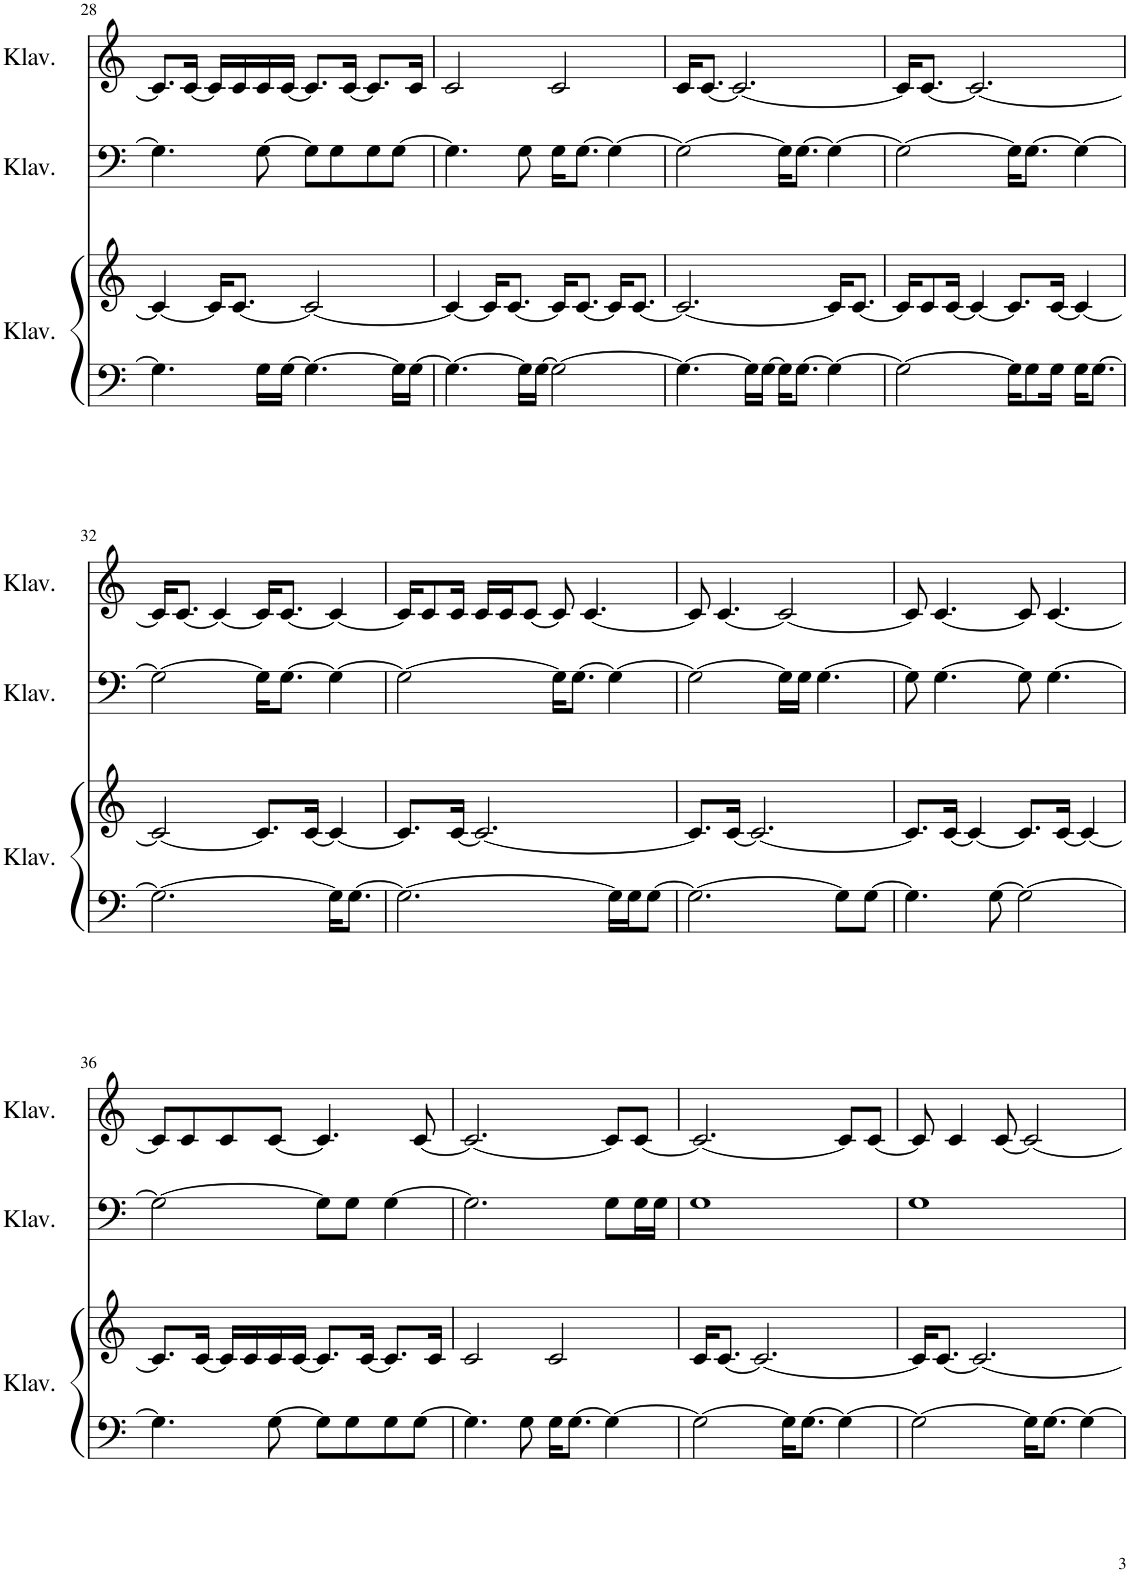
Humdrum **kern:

**kern	**kern	**kern	**kern
*part3	*part3	*part2	*part1
*staff4	*staff3	*staff2	*staff1
*I"Klavier	*	*I"Klavier	*I"Klavier
*I'Klav.	*	*I'Klav.	*I'Klav.
!!LO:PB:g=z
*clefF4	*clefG2	*clefF4	*clefG2
*k[]	*k[]	*k[]	*k[]
*M4/4	*M4/4	*M4/4	*M4/4
=28	=28	=28	=28
4.G\]	4c/_	4.G\]	8.c/L]
.	.	.	[16c/Jk
.	16c/KL]	.	16c/LL]
.	[8.c/J	.	16c/
16G\LL	.	[8G\	16c/
[16G\JJ	.	.	[16c/JJ
4.G\_	2c/_	8G\L]	8.c/L]
.	.	8G\	.
.	.	.	[16c/Jk
.	.	8G\	8.c/L]
16G\LL]	.	[8G\J	.
[16G\JJ	.	.	16c/Jk
=29	=29	=29	=29
4.G\_	4c/_	4.G\]	2c/
.	16c/KL]	.	.
.	[8.c/J	.	.
16G\LL]	.	8G\	.
[16G\JJ	.	.	.
2G\_	16c/KL]	16G\KL	2c/
.	[8.c/J	[8.G\J	.
.	16c/KL]	4G\_	.
.	[8.c/J	.	.
=30	=30	=30	=30
4.G\_	2.c/_	2G\_	16c/KL
.	.	.	[8.c/J
.	.	.	2.c/_
16G\LL]	.	.	.
[16G\JJ	.	.	.
16G\KL]	.	16G\KL]	.
[8.G\J	.	[8.G\J	.
4G\_	16c/KL]	4G\_	.
.	[8.c/J	.	.
=31	=31	=31	=31
2G\_	16c/KL]	2G\_	16c/KL]
.	8c/	.	[8.c/J
.	[16c/Jk	.	.
.	4c/_	.	2.c/_
16G\KL]	8.c/L]	16G\KL]	.
8G\	.	[8.G\J	.
16G\Jk	[16c/Jk	.	.
16G\KL	4c/_	4G\_	.
[8.G\J	.	.	.
!!LO:LB:g=z
=32	=32	=32	=32
2.G\_	2c/_	2G\_	16c/KL]
.	.	.	[8.c/J
.	.	.	4c/_
.	8.c/L]	16G\KL]	16c/KL]
.	.	[8.G\J	[8.c/J
.	[16c/Jk	.	.
16G\KL]	4c/_	4G\_	4c/_
[8.G\J	.	.	.
=33	=33	=33	=33
2.G\_	8.c/L]	2G\_	16c/KL]
.	.	.	8c/
.	[16c/Jk	.	16c/Jk
.	2.c/_	.	16c/LL
.	.	.	16c/J
.	.	.	[8c/J
.	.	16G\KL]	8c/]
.	.	[8.G\J	.
.	.	.	[4.c/
16G\LL]	.	4G\_	.
16G\J	.	.	.
[8G\J	.	.	.
=34	=34	=34	=34
2.G\_	8.c/L]	2G\_	8c/]
.	.	.	[4.c/
.	[16c/Jk	.	.
.	2.c/_	.	.
.	.	16G\LL]	2c/_
.	.	16G\JJ	.
.	.	[4.G\	.
8G\L]	.	.	.
[8G\J	.	.	.
=35	=35	=35	=35
4.G\]	8.c/L]	8G\]	8c/]
.	.	[4.G\	[4.c/
.	[16c/Jk	.	.
.	4c/_	.	.
[8G\	.	.	.
2G\_	8.c/L]	8G\]	8c/]
.	.	[4.G\	[4.c/
.	[16c/Jk	.	.
.	4c/_	.	.
!!LO:LB:g=z
=36	=36	=36	=36
4.G\]	8.c/L]	2G\_	8c/L]
.	.	.	8c/
.	[16c/Jk	.	.
.	16c/LL]	.	8c/
.	16c/	.	.
[8G\	16c/	.	[8c/J
.	[16c/JJ	.	.
8G\L]	8.c/L]	8G\L]	4.c/]
8G\	.	8G\J	.
.	[16c/Jk	.	.
8G\	8.c/L]	[4G\	.
[8G\J	.	.	[8c/
.	16c/Jk	.	.
=37	=37	=37	=37
4.G\]	2c/	2.G\]	2.c/_
8G\	.	.	.
16G\KL	2c/	.	.
[8.G\J	.	.	.
4G\_	.	8G\L	8c/L]
.	.	16G\L	[8c/J
.	.	16G\JJ	.
=38	=38	=38	=38
2G\_	16c/KL	1G	2.c/_
.	[8.c/J	.	.
.	2.c/_	.	.
16G\KL]	.	.	.
[8.G\J	.	.	.
4G\_	.	.	8c/L]
.	.	.	[8c/J
=39	=39	=39	=39
2G\_	16c/KL]	1G	8c/]
.	[8.c/J	.	.
.	.	.	4c/
.	2.c/_	.	.
.	.	.	[8c/
16G\KL]	.	.	2c/_
[8.G\J	.	.	.
4G\_	.	.	.
=	=	=	=
*-	*-	*-	*-
